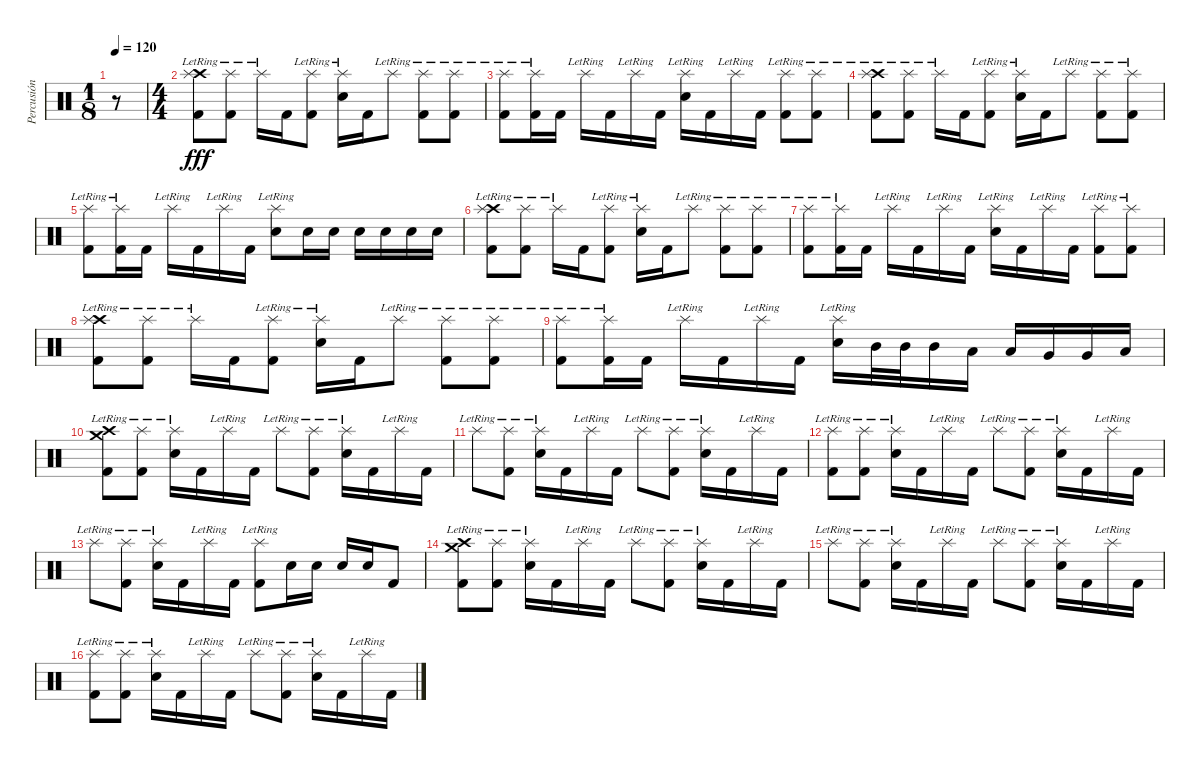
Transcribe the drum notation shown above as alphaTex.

\track ("Percusión" "Percusión") {instrument percussion}
\staff {score}
\articulation defaults
\ts (1 8)
\tempo 120
\clef neutral
\ks c
r.8{dy fff} |
\ts (4 4)
("Crash high (hit)"{lr} "Splash (hit)"{lr} "Kick (hit) 2").8 ("Splash (hit)"{lr} "Kick (hit) 2").8 "Splash (hit)"{lr}.16 "Kick (hit) 2".16 ("Splash (hit)"{lr} "Kick (hit) 2").8 ("Splash (hit)"{lr} "Electric Snare (hit)").16 "Kick (hit) 2".16 "Splash (hit)"{lr}.8 ("Splash (hit)"{lr} "Kick (hit) 2").8 ("Splash (hit)"{lr} "Kick (hit) 2").8 |
("Splash (hit)"{lr} "Kick (hit) 2").8 ("Splash (hit)"{lr} "Kick (hit) 2").16 "Kick (hit) 2".16 "Splash (hit)"{lr}.16 "Kick (hit) 2".16 "Splash (hit)"{lr}.16 "Kick (hit) 2".16 ("Splash (hit)"{lr} "Electric Snare (hit)").16 "Kick (hit) 2".16 "Splash (hit)"{lr}.16 "Kick (hit) 2".16 ("Splash (hit)"{lr} "Kick (hit) 2").8 ("Splash (hit)"{lr} "Kick (hit) 2").8 |
("Crash high (hit)"{lr} "Splash (hit)"{lr} "Kick (hit) 2").8 ("Splash (hit)"{lr} "Kick (hit) 2").8 "Splash (hit)"{lr}.16 "Kick (hit) 2".16 ("Splash (hit)"{lr} "Kick (hit) 2").8 ("Splash (hit)"{lr} "Electric Snare (hit)").16 "Kick (hit) 2".16 "Splash (hit)"{lr}.8 ("Splash (hit)"{lr} "Kick (hit) 2").8 ("Splash (hit)"{lr} "Kick (hit) 2").8 |
("Splash (hit)"{lr} "Kick (hit) 2").8 ("Splash (hit)"{lr} "Kick (hit) 2").16 "Kick (hit) 2".16 "Splash (hit)"{lr}.16 "Kick (hit) 2".16 "Splash (hit)"{lr}.16 "Kick (hit) 2".16 ("Splash (hit)"{lr} "Electric Snare (hit)").8 "Electric Snare (hit)".16 "Electric Snare (hit)".16 "Electric Snare (hit)".16 "Electric Snare (hit)".16 "Electric Snare (hit)".16 "Electric Snare (hit)".16 |
("Crash high (hit)"{lr} "Splash (hit)"{lr} "Kick (hit) 2").8 ("Splash (hit)"{lr} "Kick (hit) 2").8 "Splash (hit)"{lr}.16 "Kick (hit) 2".16 ("Splash (hit)"{lr} "Kick (hit) 2").8 ("Splash (hit)"{lr} "Electric Snare (hit)").16 "Kick (hit) 2".16 "Splash (hit)"{lr}.8 ("Splash (hit)"{lr} "Kick (hit) 2").8 ("Splash (hit)"{lr} "Kick (hit) 2").8 |
("Splash (hit)"{lr} "Kick (hit) 2").8 ("Splash (hit)"{lr} "Kick (hit) 2").16 "Kick (hit) 2".16 "Splash (hit)"{lr}.16 "Kick (hit) 2".16 "Splash (hit)"{lr}.16 "Kick (hit) 2".16 ("Splash (hit)"{lr} "Electric Snare (hit)").16 "Kick (hit) 2".16 "Splash (hit)"{lr}.16 "Kick (hit) 2".16 ("Splash (hit)"{lr} "Kick (hit) 2").8 ("Splash (hit)"{lr} "Kick (hit) 2").8 |
("Crash high (hit)"{lr} "Splash (hit)"{lr} "Kick (hit) 2").8 ("Splash (hit)"{lr} "Kick (hit) 2").8 "Splash (hit)"{lr}.16 "Kick (hit) 2".16 ("Splash (hit)"{lr} "Kick (hit) 2").8 ("Splash (hit)"{lr} "Electric Snare (hit)").16 "Kick (hit) 2".16 "Splash (hit)"{lr}.8 ("Splash (hit)"{lr} "Kick (hit) 2").8 ("Splash (hit)"{lr} "Kick (hit) 2").8 |
("Splash (hit)"{lr} "Kick (hit) 2").8 ("Splash (hit)"{lr} "Kick (hit) 2").16 "Kick (hit) 2".16 "Splash (hit)"{lr}.16 "Kick (hit) 2".16 "Splash (hit)"{lr}.16 "Kick (hit) 2".16 ("Splash (hit)"{lr} "Electric Snare (hit)").16 "Mid Tom (hit)".32 "Mid Tom (hit)".32 "Mid Tom (hit)".16 "Low Tom (hit)".16 "Low Tom (hit)".16 "Very Low Tom (hit)".16 "Very Low Tom (hit)".16 "Low Floor Tom (hit)".16 |
("Crash high (hit)"{lr} "Crash medium (hit)"{lr} "Kick (hit) 2").8 ("Splash (hit)"{lr} "Kick (hit) 2").8 ("Splash (hit)"{lr} "Electric Snare (hit)").16 "Kick (hit) 2".16 "Splash (hit)"{lr}.16 "Kick (hit) 2".16 "Splash (hit)"{lr}.8 ("Splash (hit)"{lr} "Kick (hit) 2").8 ("Splash (hit)"{lr} "Electric Snare (hit)").16 "Kick (hit) 2".16 "Splash (hit)"{lr}.16 "Kick (hit) 2".16 |
"Splash (hit)"{lr}.8 ("Splash (hit)"{lr} "Kick (hit) 2").8 ("Splash (hit)"{lr} "Electric Snare (hit)").16 "Kick (hit) 2".16 "Splash (hit)"{lr}.16 "Kick (hit) 2".16 "Splash (hit)"{lr}.8 ("Splash (hit)"{lr} "Kick (hit) 2").8 ("Splash (hit)"{lr} "Electric Snare (hit)").16 "Kick (hit) 2".16 "Splash (hit)"{lr}.16 "Kick (hit) 2".16 |
("Splash (hit)"{lr} "Kick (hit) 2").8 ("Splash (hit)"{lr} "Kick (hit) 2").8 ("Splash (hit)"{lr} "Electric Snare (hit)").16 "Kick (hit) 2".16 "Splash (hit)"{lr}.16 "Kick (hit) 2".16 "Splash (hit)"{lr}.8 ("Splash (hit)"{lr} "Kick (hit) 2").8 ("Splash (hit)"{lr} "Electric Snare (hit)").16 "Kick (hit) 2".16 "Splash (hit)"{lr}.16 "Kick (hit) 2".16 |
"Splash (hit)"{lr}.8 ("Splash (hit)"{lr} "Kick (hit) 2").8 ("Splash (hit)"{lr} "Electric Snare (hit)").16 "Kick (hit) 2".16 "Splash (hit)"{lr}.16 "Kick (hit) 2".16 ("Splash (hit)"{lr} "Kick (hit) 2").8 "Electric Snare (hit)".16 "Electric Snare (hit)".16 "Electric Snare (hit)".16 "Electric Snare (hit)".16 "Kick (hit) 2".8 |
("Crash high (hit)"{lr} "Crash medium (hit)"{lr} "Kick (hit) 2").8 ("Splash (hit)"{lr} "Kick (hit) 2").8 ("Splash (hit)"{lr} "Electric Snare (hit)").16 "Kick (hit) 2".16 "Splash (hit)"{lr}.16 "Kick (hit) 2".16 "Splash (hit)"{lr}.8 ("Splash (hit)"{lr} "Kick (hit) 2").8 ("Splash (hit)"{lr} "Electric Snare (hit)").16 "Kick (hit) 2".16 "Splash (hit)"{lr}.16 "Kick (hit) 2".16 |
"Splash (hit)"{lr}.8 ("Splash (hit)"{lr} "Kick (hit) 2").8 ("Splash (hit)"{lr} "Electric Snare (hit)").16 "Kick (hit) 2".16 "Splash (hit)"{lr}.16 "Kick (hit) 2".16 "Splash (hit)"{lr}.8 ("Splash (hit)"{lr} "Kick (hit) 2").8 ("Splash (hit)"{lr} "Electric Snare (hit)").16 "Kick (hit) 2".16 "Splash (hit)"{lr}.16 "Kick (hit) 2".16 |
("Splash (hit)"{lr} "Kick (hit) 2").8 ("Splash (hit)"{lr} "Kick (hit) 2").8 ("Splash (hit)"{lr} "Electric Snare (hit)").16 "Kick (hit) 2".16 "Splash (hit)"{lr}.16 "Kick (hit) 2".16 "Splash (hit)"{lr}.8 ("Splash (hit)"{lr} "Kick (hit) 2").8 ("Splash (hit)"{lr} "Electric Snare (hit)").16 "Kick (hit) 2".16 "Splash (hit)"{lr}.16 "Kick (hit) 2".16
